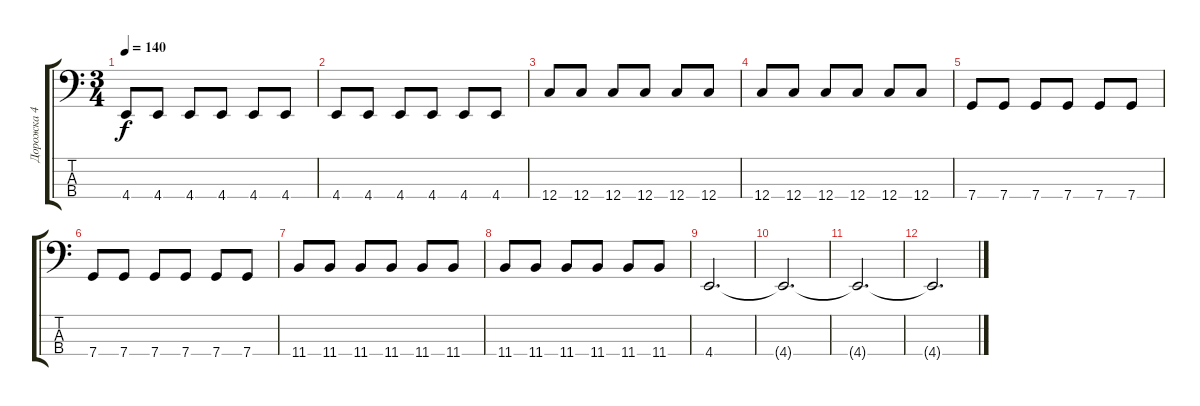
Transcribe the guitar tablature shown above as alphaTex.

\track ("Дорожка 4" "Дорожка 4") {instrument electricbassfinger}
\staff {score tabs}
\tuning (F2 C2 G1 C1) {hide}
\ts (3 4)
\tempo 140
\clef f4
\ks c
4.4.8{dy f} 4.4.8 4.4.8 4.4.8 4.4.8 4.4.8 |
4.4.8 4.4.8 4.4.8 4.4.8 4.4.8 4.4.8 |
12.4.8 12.4.8 12.4.8 12.4.8 12.4.8 12.4.8 |
12.4.8 12.4.8 12.4.8 12.4.8 12.4.8 12.4.8 |
7.4.8 7.4.8 7.4.8 7.4.8 7.4.8 7.4.8 |
7.4.8 7.4.8 7.4.8 7.4.8 7.4.8 7.4.8 |
11.4.8 11.4.8 11.4.8 11.4.8 11.4.8 11.4.8 |
11.4.8 11.4.8 11.4.8 11.4.8 11.4.8 11.4.8 |
4.4.2{d} |
4.4{t}.2{d} |
4.4{t}.2{d} |
4.4{t}.2{d}
